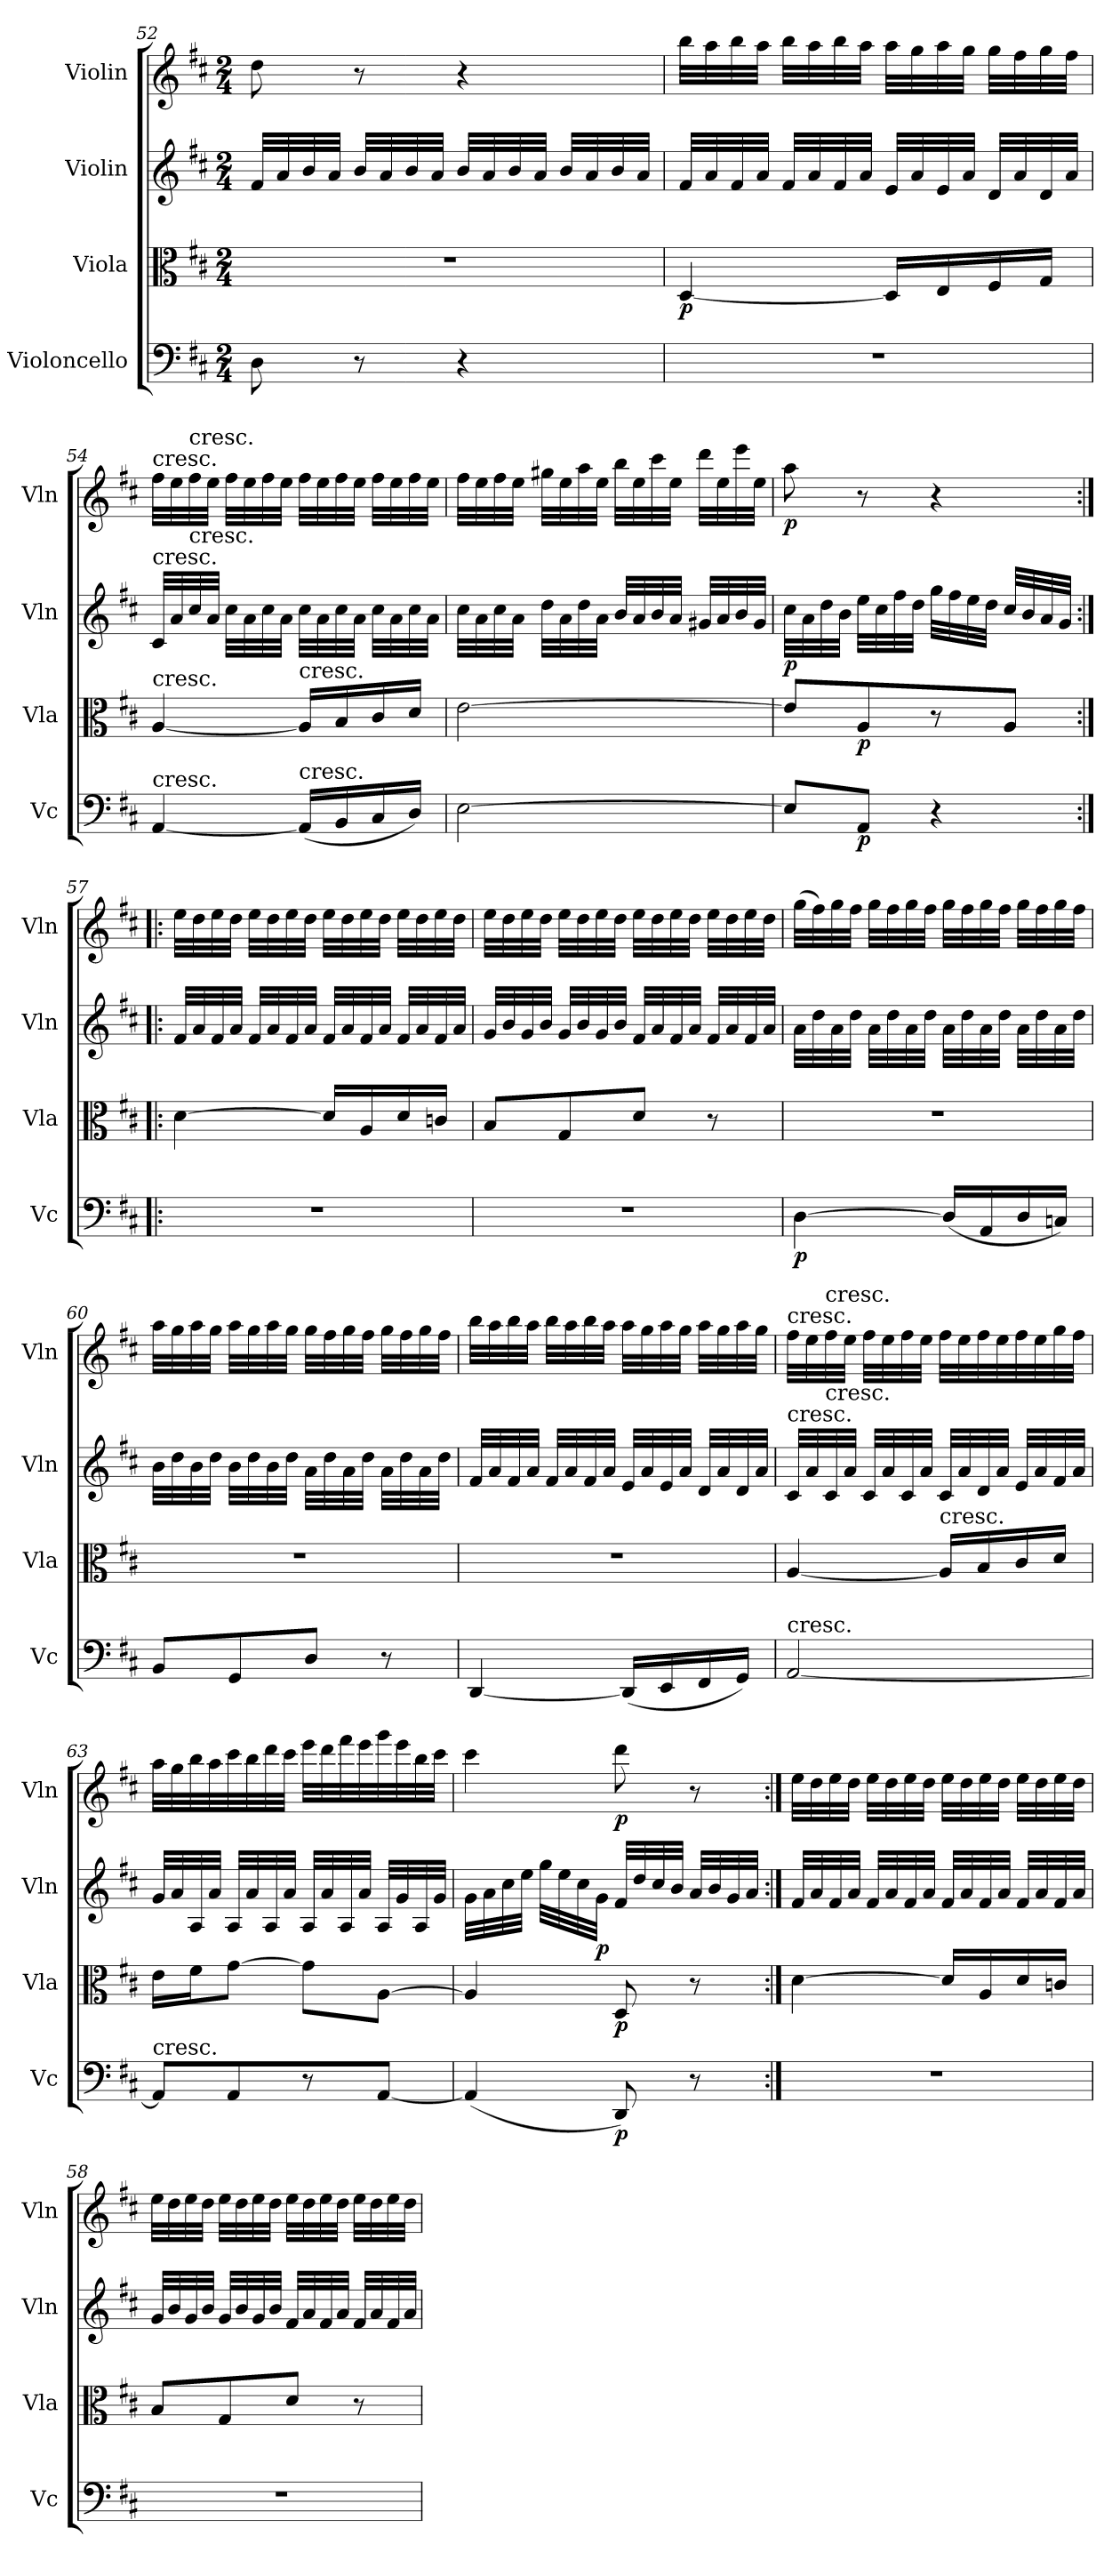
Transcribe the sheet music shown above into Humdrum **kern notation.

**kern	**dynam	**kern	**dynam	**kern	**dynam	**kern	**dynam
*part4	*part4	*part3	*part3	*part2	*part2	*part1	*part1
*staff4	*staff4	*staff3	*staff3	*staff2	*staff2	*staff1	*staff1
*I"Violoncello	*	*I"Viola	*	*I"Violin	*	*I"Violin	*
*I'Vc	*	*I'Vla	*	*I'Vln	*	*I'Vln	*
*clefF4	*	*clefC3	*	*clefG2	*	*clefG2	*
*k[f#c#]	*	*k[f#c#]	*	*k[f#c#]	*	*k[f#c#]	*
*D:	*	*D:	*	*D:	*	*D:	*
*M2/4	*	*M2/4	*	*M2/4	*	*M2/4	*
=52	=52	=52	=52	=52	=52	=52	=52
8D\	.	2r	.	32f#/LLL	.	8dd\	.
.	.	.	.	32a/	.	.	.
.	.	.	.	32b/	.	.	.
.	.	.	.	32a/JJJ	.	.	.
8r	.	.	.	32b/LLL	.	8r	.
.	.	.	.	32a/	.	.	.
.	.	.	.	32b/	.	.	.
.	.	.	.	32a/JJJ	.	.	.
4r	.	.	.	32b/LLL	.	4r	.
.	.	.	.	32a/	.	.	.
.	.	.	.	32b/	.	.	.
.	.	.	.	32a/JJJ	.	.	.
.	.	.	.	32b/LLL	.	.	.
.	.	.	.	32a/	.	.	.
.	.	.	.	32b/	.	.	.
.	.	.	.	32a/JJJ	.	.	.
=53	=53	=53	=53	=53	=53	=53	=53
2r	.	[4D/	p	32f#/LLL	.	32bb\LLL	.
.	.	.	.	32a/	.	32aa\	.
.	.	.	.	32f#/	.	32bb\	.
.	.	.	.	32a/JJJ	.	32aa\JJJ	.
.	.	.	.	32f#/LLL	.	32bb\LLL	.
.	.	.	.	32a/	.	32aa\	.
.	.	.	.	32f#/	.	32bb\	.
.	.	.	.	32a/JJJ	.	32aa\JJJ	.
.	.	16D/LL]	.	32e/LLL	.	32aa\LLL	.
.	.	.	.	32a/	.	32gg\	.
.	.	16E/	.	32e/	.	32aa\	.
.	.	.	.	32a/JJJ	.	32gg\JJJ	.
.	.	16F#/	.	32d/LLL	.	32gg\LLL	.
.	.	.	.	32a/	.	32ff#\	.
.	.	16G/JJ	.	32d/	.	32gg\	.
.	.	.	.	32a/JJJ	.	32ff#\JJJ	.
=54	=54	=54	=54	=54	=54	=54	=54
!	!	!	!	!	!	!LO:TX:t=cresc.	!
!	!	!	!	!LO:TX:t=cresc.	!	!	!
!	!	!LO:TX:t=cresc.	!	!	!	!	!
!LO:TX:t=cresc.	!	!	!	!	!	!	!
[4AA/	.	[4A/	.	32c#/LLL	.	32ff#\LLL	.
.	.	.	.	32a/	.	32ee\	.
!	!	!	!	!	!	!LO:TX:t=cresc.	!
!	!	!	!	!LO:TX:t=cresc.	!	!	!
.	.	.	.	32cc#/	.	32ff#\	.
.	.	.	.	32a/JJJ	.	32ee\JJJ	.
.	.	.	.	32cc#\LLL	.	32ff#\LLL	.
.	.	.	.	32a\	.	32ee\	.
.	.	.	.	32cc#\	.	32ff#\	.
.	.	.	.	32a\JJJ	.	32ee\JJJ	.
!	!	!LO:TX:t=cresc.	!	!	!	!	!
!LO:TX:t=cresc.	!	!	!	!	!	!	!
(16AA/LL]	.	16A/LL]	.	32cc#\LLL	.	32ff#\LLL	.
.	.	.	.	32a\	.	32ee\	.
16BB/	.	16B/	.	32cc#\	.	32ff#\	.
.	.	.	.	32a\JJJ	.	32ee\JJJ	.
16C#/	.	16c#/	.	32cc#\LLL	.	32ff#\LLL	.
.	.	.	.	32a\	.	32ee\	.
16D/JJ)	.	16d/JJ	.	32cc#\	.	32ff#\	.
.	.	.	.	32a\JJJ	.	32ee\JJJ	.
=55	=55	=55	=55	=55	=55	=55	=55
[2E\	.	[2e\	.	32cc#\LLL	.	32ff#\LLL	.
.	.	.	.	32a\	.	32ee\	.
.	.	.	.	32cc#\	.	32ff#\	.
.	.	.	.	32a\JJJ	.	32ee\JJJ	.
.	.	.	.	32dd\LLL	.	32gg#X\LLL	.
.	.	.	.	32a\	.	32ee\	.
.	.	.	.	32dd\	.	32aa\	.
.	.	.	.	32a\JJJ	.	32ee\JJJ	.
.	.	.	.	32b/LLL	.	32bb\LLL	.
.	.	.	.	32a/	.	32ee\	.
.	.	.	.	32b/	.	32ccc#\	.
.	.	.	.	32a/JJJ	.	32ee\JJJ	.
.	.	.	.	32g#X/LLL	.	32ddd\LLL	.
.	.	.	.	32a/	.	32ee\	.
.	.	.	.	32b/	.	32eee\	.
.	.	.	.	32g#/JJJ	.	32ee\JJJ	.
=56	=56	=56	=56	=56	=56	=56	=56
8E/L]	.	8e/L]	.	32cc#\LLL	p	8aa\	p
.	.	.	.	32a\	.	.	.
.	.	.	.	32dd\	.	.	.
.	.	.	.	32b\JJJ	.	.	.
8AA/J	p	8A/	p	32ee\LLL	.	8r	.
.	.	.	.	32cc#\	.	.	.
.	.	.	.	32ff#\	.	.	.
.	.	.	.	32dd\JJJ	.	.	.
4r	.	8r	.	32gg\LLL	.	4r	.
.	.	.	.	32ff#\	.	.	.
.	.	.	.	32ee\	.	.	.
.	.	.	.	32dd\JJJ	.	.	.
.	.	8A/J	.	32cc#/LLL	.	.	.
.	.	.	.	32b/	.	.	.
.	.	.	.	32a/	.	.	.
.	.	.	.	32g/JJJ	.	.	.
=57:|!|:	=57:|!|:	=57:|!|:	=57:|!|:	=57:|!|:	=57:|!|:	=57:|!|:	=57:|!|:
2r	.	[4d\	.	32f#/LLL	.	32ee\LLL	.
.	.	.	.	32a/	.	32dd\	.
.	.	.	.	32f#/	.	32ee\	.
.	.	.	.	32a/JJJ	.	32dd\JJJ	.
.	.	.	.	32f#/LLL	.	32ee\LLL	.
.	.	.	.	32a/	.	32dd\	.
.	.	.	.	32f#/	.	32ee\	.
.	.	.	.	32a/JJJ	.	32dd\JJJ	.
.	.	16d/LL]	.	32f#/LLL	.	32ee\LLL	.
.	.	.	.	32a/	.	32dd\	.
.	.	16A/	.	32f#/	.	32ee\	.
.	.	.	.	32a/JJJ	.	32dd\JJJ	.
.	.	16d/	.	32f#/LLL	.	32ee\LLL	.
.	.	.	.	32a/	.	32dd\	.
.	.	16cn/JJ	.	32f#/	.	32ee\	.
.	.	.	.	32a/JJJ	.	32dd\JJJ	.
=58	=58	=58	=58	=58	=58	=58	=58
2r	.	8B/L	.	32g/LLL	.	32ee\LLL	.
.	.	.	.	32b/	.	32dd\	.
.	.	.	.	32g/	.	32ee\	.
.	.	.	.	32b/JJJ	.	32dd\JJJ	.
.	.	8G/	.	32g/LLL	.	32ee\LLL	.
.	.	.	.	32b/	.	32dd\	.
.	.	.	.	32g/	.	32ee\	.
.	.	.	.	32b/JJJ	.	32dd\JJJ	.
.	.	8d/J	.	32f#/LLL	.	32ee\LLL	.
.	.	.	.	32a/	.	32dd\	.
.	.	.	.	32f#/	.	32ee\	.
.	.	.	.	32a/JJJ	.	32dd\JJJ	.
.	.	8r	.	32f#/LLL	.	32ee\LLL	.
.	.	.	.	32a/	.	32dd\	.
.	.	.	.	32f#/	.	32ee\	.
.	.	.	.	32a/JJJ	.	32dd\JJJ	.
=59	=59	=59	=59	=59	=59	=59	=59
[4D\	p	2r	.	32a\LLL	.	(32gg\LLL	.
.	.	.	.	32dd\	.	32ff#\)	.
.	.	.	.	32a\	.	32gg\	.
.	.	.	.	32dd\JJJ	.	32ff#\JJJ	.
.	.	.	.	32a\LLL	.	32gg\LLL	.
.	.	.	.	32dd\	.	32ff#\	.
.	.	.	.	32a\	.	32gg\	.
.	.	.	.	32dd\JJJ	.	32ff#\JJJ	.
(16D/LL]	.	.	.	32a\LLL	.	32gg\LLL	.
.	.	.	.	32dd\	.	32ff#\	.
16AA/	.	.	.	32a\	.	32gg\	.
.	.	.	.	32dd\JJJ	.	32ff#\JJJ	.
16D/	.	.	.	32a\LLL	.	32gg\LLL	.
.	.	.	.	32dd\	.	32ff#\	.
16Cn/JJ)	.	.	.	32a\	.	32gg\	.
.	.	.	.	32dd\JJJ	.	32ff#\JJJ	.
=60	=60	=60	=60	=60	=60	=60	=60
8BB/L	.	2r	.	32b\LLL	.	32aa\LLL	.
.	.	.	.	32dd\	.	32gg\	.
.	.	.	.	32b\	.	32aa\	.
.	.	.	.	32dd\JJJ	.	32gg\JJJ	.
8GG/	.	.	.	32b\LLL	.	32aa\LLL	.
.	.	.	.	32dd\	.	32gg\	.
.	.	.	.	32b\	.	32aa\	.
.	.	.	.	32dd\JJJ	.	32gg\JJJ	.
8D/J	.	.	.	32a\LLL	.	32gg\LLL	.
.	.	.	.	32dd\	.	32ff#\	.
.	.	.	.	32a\	.	32gg\	.
.	.	.	.	32dd\JJJ	.	32ff#\JJJ	.
8r	.	.	.	32a\LLL	.	32gg\LLL	.
.	.	.	.	32dd\	.	32ff#\	.
.	.	.	.	32a\	.	32gg\	.
.	.	.	.	32dd\JJJ	.	32ff#\JJJ	.
=61	=61	=61	=61	=61	=61	=61	=61
[4DD/	.	2r	.	32f#/LLL	.	32bb\LLL	.
.	.	.	.	32a/	.	32aa\	.
.	.	.	.	32f#/	.	32bb\	.
.	.	.	.	32a/JJJ	.	32aa\JJJ	.
.	.	.	.	32f#/LLL	.	32bb\LLL	.
.	.	.	.	32a/	.	32aa\	.
.	.	.	.	32f#/	.	32bb\	.
.	.	.	.	32a/JJJ	.	32aa\JJJ	.
(16DD/LL]	.	.	.	32e/LLL	.	32aa\LLL	.
.	.	.	.	32a/	.	32gg\	.
16EE/	.	.	.	32e/	.	32aa\	.
.	.	.	.	32a/JJJ	.	32gg\JJJ	.
16FF#/	.	.	.	32d/LLL	.	32aa\LLL	.
.	.	.	.	32a/	.	32gg\	.
16GG/JJ)	.	.	.	32d/	.	32aa\	.
.	.	.	.	32a/JJJ	.	32gg\JJJ	.
=62	=62	=62	=62	=62	=62	=62	=62
!	!	!	!	!	!	!LO:TX:t=cresc.	!
!	!	!	!	!LO:TX:t=cresc.	!	!	!
!LO:TX:t=cresc.	!	!	!	!	!	!	!
[2AA/	.	[4A/	.	32c#/LLL	.	32ff#\LLL	.
.	.	.	.	32a/	.	32ee\	.
!	!	!	!	!	!	!LO:TX:t=cresc.	!
!	!	!	!	!LO:TX:t=cresc.	!	!	!
.	.	.	.	32c#/	.	32ff#\	.
.	.	.	.	32a/JJJ	.	32ee\JJJ	.
.	.	.	.	32c#/LLL	.	32ff#\LLL	.
.	.	.	.	32a/	.	32ee\	.
.	.	.	.	32c#/	.	32ff#\	.
.	.	.	.	32a/JJJ	.	32ee\JJJ	.
!	!	!LO:TX:t=cresc.	!	!	!	!	!
.	.	16A/LL]	.	32c#/LLL	.	32ff#\LLL	.
.	.	.	.	32a/	.	32ee\	.
.	.	16B/	.	32d/	.	32ff#\	.
.	.	.	.	32a/JJJ	.	32ee\	.
.	.	16c#/	.	32e/LLL	.	32ff#\	.
.	.	.	.	32a/	.	32ee\	.
.	.	16d/JJ	.	32f#/	.	32gg\	.
.	.	.	.	32a/JJJ	.	32ff#\JJJ	.
=63	=63	=63	=63	=63	=63	=63	=63
!LO:TX:t=cresc.	!	!	!	!	!	!	!
8AA/L]	.	16e\LL	.	32g/LLL	.	32aa\LLL	.
.	.	.	.	32a/	.	32gg\	.
.	.	16f#\J	.	32A/	.	32bb\	.
.	.	.	.	32a/JJJ	.	32aa\	.
8AA/	.	[8g\J	.	32A/LLL	.	32ccc#\	.
.	.	.	.	32a/	.	32bb\	.
.	.	.	.	32A/	.	32ddd\	.
.	.	.	.	32a/JJJ	.	32ccc#\JJJ	.
8r	.	8g\L]	.	32A/LLL	.	32eee\LLL	.
.	.	.	.	32a/	.	32ddd\	.
.	.	.	.	32A/	.	32fff#\	.
.	.	.	.	32a/JJJ	.	32eee\	.
[8AA/J	.	[8A\J	.	32A/LLL	.	32ggg\	.
.	.	.	.	32g/	.	32eee\	.
.	.	.	.	32A/	.	32bb\	.
.	.	.	.	32g/JJJ	.	32ccc#\JJJ	.
=64	=64	=64	=64	=64	=64	=64	=64
(4AA/]	.	4A/]	.	32g\LLL	.	4ccc#\	.
.	.	.	.	32a\	.	.	.
.	.	.	.	32cc#\	.	.	.
.	.	.	.	32ee\JJJ	.	.	.
.	.	.	.	32gg\LLL	.	.	.
.	.	.	.	32ee\	.	.	.
.	.	.	.	32cc#\	.	.	.
.	.	.	.	32g\JJJ	p	.	.
8DD/)	p	8D/	p	32f#/LLL	.	8ddd\	p
.	.	.	.	32dd/	.	.	.
.	.	.	.	32cc#/	.	.	.
.	.	.	.	32b/JJJ	.	.	.
8r	.	8r	.	32a/LLL	.	8r	.
.	.	.	.	32b/	.	.	.
.	.	.	.	32g/	.	.	.
.	.	.	.	32a/JJJ	.	.	.
=65:|!	=65:|!	=65:|!	=65:|!	=65:|!	=65:|!	=65:|!	=65:|!
2r	.	[4d\	.	32f#/LLL	.	32ee\LLL	.
.	.	.	.	32a/	.	32dd\	.
.	.	.	.	32f#/	.	32ee\	.
.	.	.	.	32a/JJJ	.	32dd\JJJ	.
.	.	.	.	32f#/LLL	.	32ee\LLL	.
.	.	.	.	32a/	.	32dd\	.
.	.	.	.	32f#/	.	32ee\	.
.	.	.	.	32a/JJJ	.	32dd\JJJ	.
.	.	16d/LL]	.	32f#/LLL	.	32ee\LLL	.
.	.	.	.	32a/	.	32dd\	.
.	.	16A/	.	32f#/	.	32ee\	.
.	.	.	.	32a/JJJ	.	32dd\JJJ	.
.	.	16d/	.	32f#/LLL	.	32ee\LLL	.
.	.	.	.	32a/	.	32dd\	.
.	.	16cn/JJ	.	32f#/	.	32ee\	.
.	.	.	.	32a/JJJ	.	32dd\JJJ	.
=58	=58	=58	=58	=58	=58	=58	=58
2r	.	8B/L	.	32g/LLL	.	32ee\LLL	.
.	.	.	.	32b/	.	32dd\	.
.	.	.	.	32g/	.	32ee\	.
.	.	.	.	32b/JJJ	.	32dd\JJJ	.
.	.	8G/	.	32g/LLL	.	32ee\LLL	.
.	.	.	.	32b/	.	32dd\	.
.	.	.	.	32g/	.	32ee\	.
.	.	.	.	32b/JJJ	.	32dd\JJJ	.
.	.	8d/J	.	32f#/LLL	.	32ee\LLL	.
.	.	.	.	32a/	.	32dd\	.
.	.	.	.	32f#/	.	32ee\	.
.	.	.	.	32a/JJJ	.	32dd\JJJ	.
.	.	8r	.	32f#/LLL	.	32ee\LLL	.
.	.	.	.	32a/	.	32dd\	.
.	.	.	.	32f#/	.	32ee\	.
.	.	.	.	32a/JJJ	.	32dd\JJJ	.
=	=	=	=	=	=	=	=
*-	*-	*-	*-	*-	*-	*-	*-
